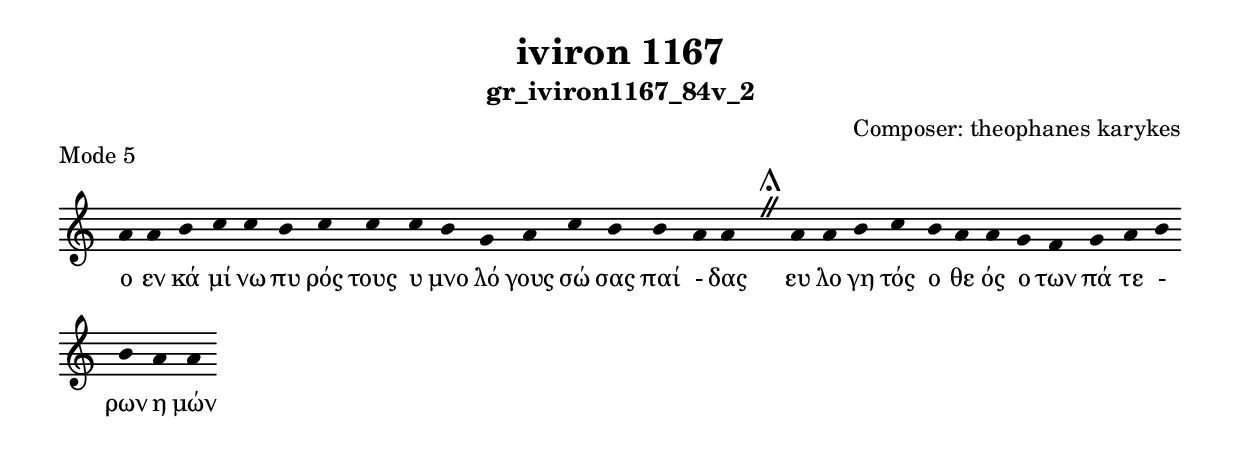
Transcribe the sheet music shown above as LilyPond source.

\include "gregorian.ly"

	\header {
 	  title = "iviron 1167"
	  subtitle = "gr_iviron1167_84v_2"
	  composer = "Composer: theophanes karykes"
	  piece = "Mode 5"
	}

	chant = {
	  a'4 a'4 b'4 c''4 c''4 b'4 c''4 c''4 c''4 b'4 g'4 a'4 c''4 b'4 b'4 a'4 a'4 \divisioMaior
 a'4 a'4 b'4 c''4 b'4 a'4 a'4 g'4 f'4 g'4 a'4 b'4 b'4 a'4 a'4\finalis
	}

	verba = \lyricmode {ο εν κά μί νω πυ ρός τους υ μνο λό γους σώ σας παί - δας 
ευ λο γη τός ο θε ός ο των πά τε - ρων η μών 
	}


	\score {
	  \new Staff <<
	  \new Voice = "melody" \chant
	  \new Lyrics = "one" \lyricsto melody \verba
	  >>
	  \layout {
	    \context {
	      \Staff
	      \remove "Time_signature_engraver"
	      \remove "Bar_engraver"
	    }
	    \context {
	      \Voice
	      \remove "Stem_engraver"
	    }
	  }
	}